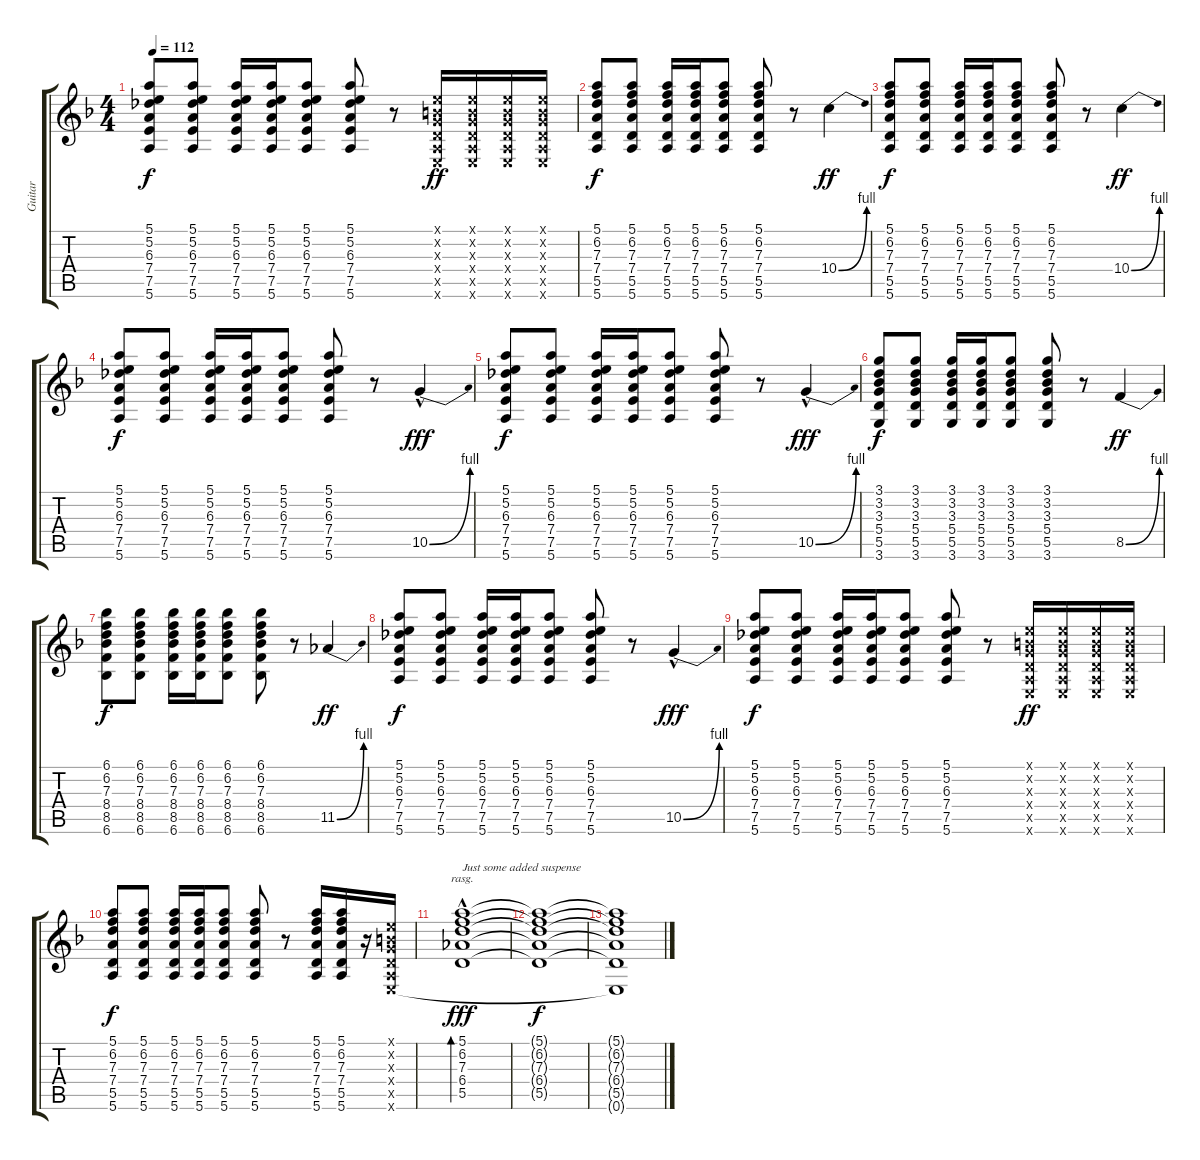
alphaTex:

\track ("Guitar" "Guitar") {instrument overdrivenguitar}
\staff {score tabs}
\tuning (E4 B3 G3 D3 A2 E2) {hide}
\ts (4 4)
\tempo 112
\clef g2
\ks dminor
(5.1 5.2 6.3 7.4 7.5 5.6).8{dy f} (5.1 5.2 6.3 7.4 7.5 5.6).8 (5.1 5.2 6.3 7.4 7.5 5.6).16 (5.1 5.2 6.3 7.4 7.5 5.6).16 (5.1 5.2 6.3 7.4 7.5 5.6).8 (5.1 5.2 6.3 7.4 7.5 5.6).8 r.8 (0.1{x} 0.2{x} 0.3{x} 0.4{x} 0.5{x} 0.6{x}).16{dy ff} (0.1{x} 0.2{x} 0.3{x} 0.4{x} 0.5{x} 0.6{x}).16 (0.1{x} 0.2{x} 0.3{x} 0.4{x} 0.5{x} 0.6{x}).16 (0.1{x} 0.2{x} 0.3{x} 0.4{x} 0.5{x} 0.6{x}).16 |
(5.1 6.2 7.3 7.4 5.5 5.6).8{dy f} (5.1 6.2 7.3 7.4 5.5 5.6).8 (5.1 6.2 7.3 7.4 5.5 5.6).16 (5.1 6.2 7.3 7.4 5.5 5.6).16 (5.1 6.2 7.3 7.4 5.5 5.6).8 (5.1 6.2 7.3 7.4 5.5 5.6).8 r.8 10.4{be (bend 0 0 60 4)}.4{dy ff} |
(5.1 6.2 7.3 7.4 5.5 5.6).8{dy f} (5.1 6.2 7.3 7.4 5.5 5.6).8 (5.1 6.2 7.3 7.4 5.5 5.6).16 (5.1 6.2 7.3 7.4 5.5 5.6).16 (5.1 6.2 7.3 7.4 5.5 5.6).8 (5.1 6.2 7.3 7.4 5.5 5.6).8 r.8 10.4{be (bend 0 0 60 4)}.4{dy ff} |
(5.1 5.2 6.3 7.4 7.5 5.6).8{dy f} (5.1 5.2 6.3 7.4 7.5 5.6).8 (5.1 5.2 6.3 7.4 7.5 5.6).16 (5.1 5.2 6.3 7.4 7.5 5.6).16 (5.1 5.2 6.3 7.4 7.5 5.6).8 (5.1 5.2 6.3 7.4 7.5 5.6).8 r.8 10.5{be (bend 0 0 60 4) hac}.4{dy fff} |
(5.1 5.2 6.3 7.4 7.5 5.6).8{dy f} (5.1 5.2 6.3 7.4 7.5 5.6).8 (5.1 5.2 6.3 7.4 7.5 5.6).16 (5.1 5.2 6.3 7.4 7.5 5.6).16 (5.1 5.2 6.3 7.4 7.5 5.6).8 (5.1 5.2 6.3 7.4 7.5 5.6).8 r.8 10.5{be (bend 0 0 60 4) hac}.4{dy fff} |
(3.1 3.2 3.3 5.4 5.5 3.6).8{dy f} (3.1 3.2 3.3 5.4 5.5 3.6).8 (3.1 3.2 3.3 5.4 5.5 3.6).16 (3.1 3.2 3.3 5.4 5.5 3.6).16 (3.1 3.2 3.3 5.4 5.5 3.6).8 (3.1 3.2 3.3 5.4 5.5 3.6).8 r.8 8.5{be (bend 0 0 60 4)}.4{dy ff} |
(6.1 6.2 7.3 8.4 8.5 6.6).8{dy f} (6.1 6.2 7.3 8.4 8.5 6.6).8 (6.1 6.2 7.3 8.4 8.5 6.6).16 (6.1 6.2 7.3 8.4 8.5 6.6).16 (6.1 6.2 7.3 8.4 8.5 6.6).8 (6.1 6.2 7.3 8.4 8.5 6.6).8 r.8 11.5{be (bend 0 0 60 4)}.4{dy ff} |
(5.1 5.2 6.3 7.4 7.5 5.6).8{dy f} (5.1 5.2 6.3 7.4 7.5 5.6).8 (5.1 5.2 6.3 7.4 7.5 5.6).16 (5.1 5.2 6.3 7.4 7.5 5.6).16 (5.1 5.2 6.3 7.4 7.5 5.6).8 (5.1 5.2 6.3 7.4 7.5 5.6).8 r.8 10.5{be (bend 0 0 60 4) hac}.4{dy fff} |
(5.1 5.2 6.3 7.4 7.5 5.6).8{dy f} (5.1 5.2 6.3 7.4 7.5 5.6).8 (5.1 5.2 6.3 7.4 7.5 5.6).16 (5.1 5.2 6.3 7.4 7.5 5.6).16 (5.1 5.2 6.3 7.4 7.5 5.6).8 (5.1 5.2 6.3 7.4 7.5 5.6).8 r.8 (0.1{x} 0.2{x} 0.3{x} 0.4{x} 0.5{x} 0.6{x}).16{dy ff} (0.1{x} 0.2{x} 0.3{x} 0.4{x} 0.5{x} 0.6{x}).16 (0.1{x} 0.2{x} 0.3{x} 0.4{x} 0.5{x} 0.6{x}).16 (0.1{x} 0.2{x} 0.3{x} 0.4{x} 0.5{x} 0.6{x}).16 |
(5.1 6.2 7.3 7.4 5.5 5.6).8{dy f} (5.1 6.2 7.3 7.4 5.5 5.6).8 (5.1 6.2 7.3 7.4 5.5 5.6).16 (5.1 6.2 7.3 7.4 5.5 5.6).16 (5.1 6.2 7.3 7.4 5.5 5.6).8 (5.1 6.2 7.3 7.4 5.5 5.6).8 r.8 (5.1 6.2 7.3 7.4 5.5 5.6).16 (5.1 6.2 7.3 7.4 5.5 5.6).16 r.16 (0.1{x} 0.2{x} 0.3{x} 0.4{x} 0.5{x} 0.6{x}).16 |
(5.1{hac} 6.2{hac} 7.3{hac} 6.4 5.5{hac}).1{bd 480 rasg ii txt "Just some added suspense" dy fff} |
(5.1{t} 6.2{t} 7.3{t} 6.4{t} 5.5{t}).1{dy f} |
(5.1{t} 6.2{t} 7.3{t} 6.4{t} 5.5{t} 0.6{t}).1
